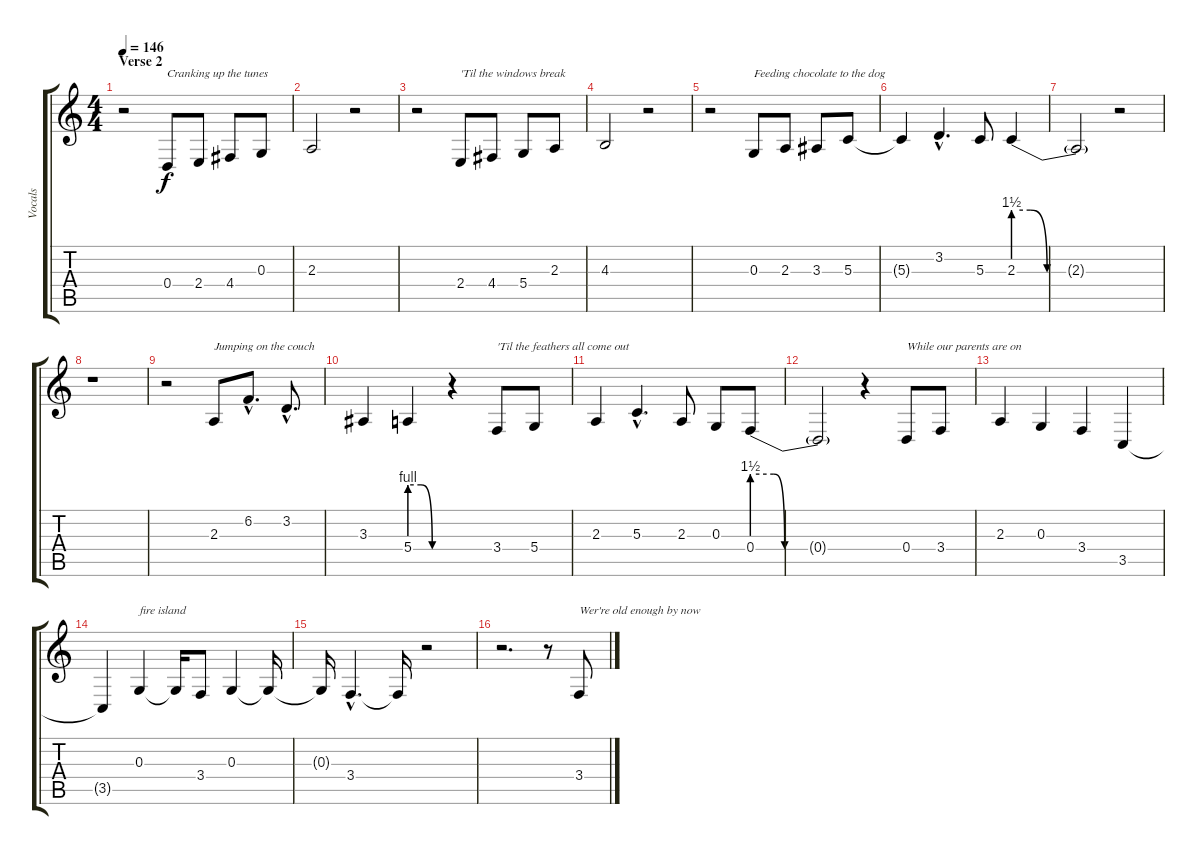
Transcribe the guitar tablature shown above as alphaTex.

\track ("Vocals" "Vocals") {instrument sopranosax}
\staff {score tabs}
\tuning (E4 B3 G3 D3 A2 E2) {hide}
\ts (4 4)
\section ("" "Verse 2")
\tempo 146
\clef g2
\ks c
r.2{dy f} 0.4.8{txt "Cranking up the tunes"} 2.4.8 4.4.8 0.3.8 |
2.3.2 r.2 |
r.2 2.4.8{txt "'Til the windows break"} 4.4.8 5.4.8 2.3.8 |
4.3.2 r.2 |
r.2 0.3.8{txt "Feeding chocolate to the dog"} 2.3.8 3.3.8 5.3.8 |
5.3{t}.4 3.2{hac}.4{d} 5.3.8 2.3{be (custom 0 6 10 6 20 0 60 0)}.4 |
2.3{t}.2 r.2 |
r.1 |
r.2 2.3.8{txt "Jumping on the couch"} 6.2{hac}.8{d} 3.2{hac}.8{d} |
3.3.4 5.4{be (custom 0 4 20 4 40 0 60 0)}.4 r.4 3.4.8{txt "'Til the feathers all come out"} 5.4.8 |
2.3.4 5.3{hac}.4{d} 2.3.8 0.3.8 0.4{be (custom 0 6 12 6 18 0 60 0)}.8 |
0.4{t}.2 r.4 0.4.8{txt "While our parents are on"} 3.4.8 |
2.3.4 0.3.4 3.4.4 3.5.4 |
3.5{t}.4 0.3.4{txt "fire island"} 0.3{t}.16 3.4.8 0.3.4 0.3{t}.16 |
0.3{t}.16 3.4{hac}.4{d} 3.4{t}.16 r.2 |
r.2{d} r.8 3.4.8{txt "Wer're old enough by now"}
